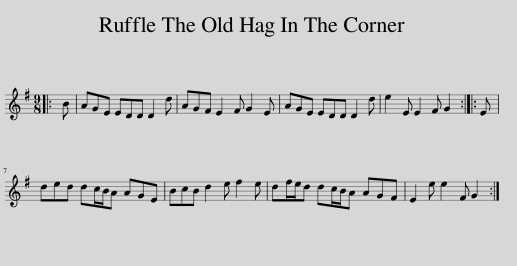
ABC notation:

X:1
L:1/8
M:9/8
I:linebreak $
K:G
V:1 treble
V:1
|: B | AGE EDD D2 d | AGF E2 F G2 E | AGE EDD D2 d | e2 E E2 F G2 :: %5
 E |$ ded dc/B/A AGE | BcB d2 e f2 e | df/e/d dc/B/A AGF | E2 e e2 F G2 :| %10
